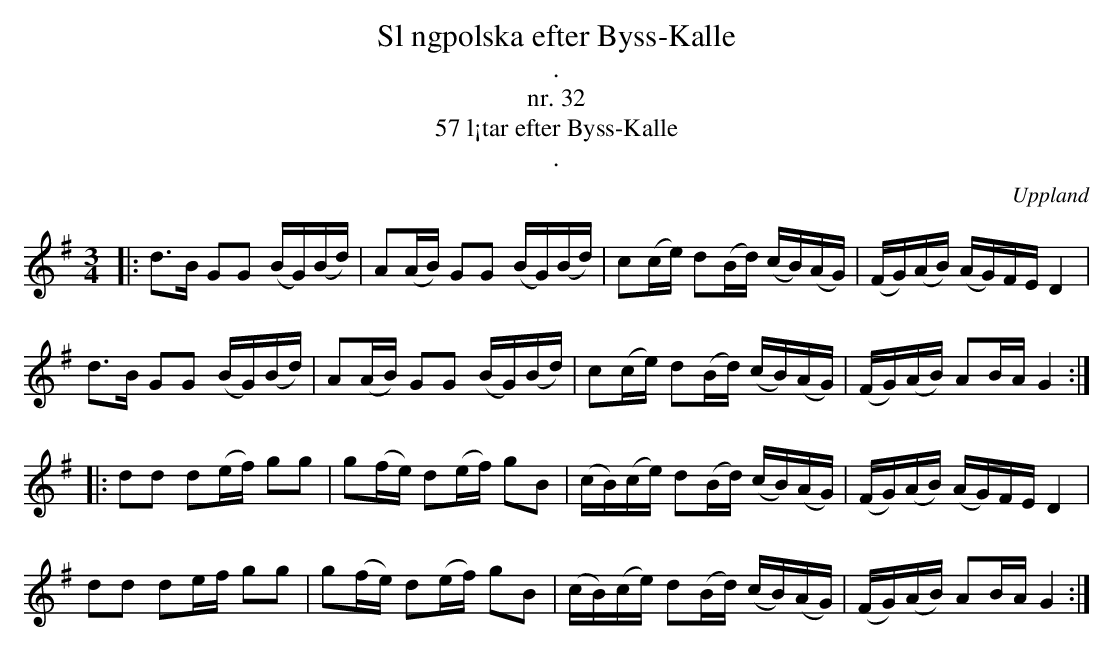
X:1
T: Sl ngpolska efter Byss-Kalle
T: .
T: nr. 32
T: 57 l¡tar efter Byss-Kalle
T: .
O: Uppland
M: 3/4
L: 1/16
K: G
|: d2>B2 G2G2 (BG)(Bd) | A2(AB) G2G2 (BG)(Bd) | c2(ce) d2(Bd) (cB)(AG) | (FG)(AB) (AG)FE D4 |
d2>B2 G2G2 (BG)(Bd) | A2(AB) G2G2 (BG)(Bd) | c2(ce) d2(Bd) (cB)(AG) | (FG)(AB) A2BA G4 :|
|: d2d2 d2(ef) g2g2 | g2(fe) d2(ef) g2B2 | (cB)(ce) d2(Bd) (cB)(AG) | (FG)(AB) (AG)FE D4 |
d2d2 d2ef g2g2 | g2(fe) d2(ef) g2B2 | (cB)(ce) d2(Bd) (cB)(AG) | (FG)(AB) A2BA G4 :|
